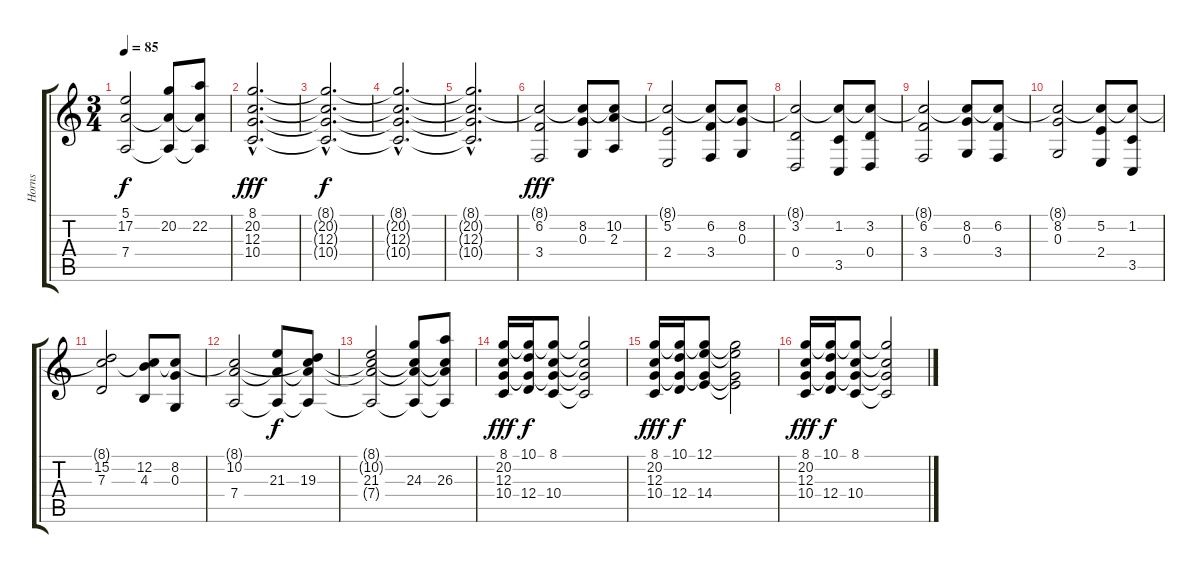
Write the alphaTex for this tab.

\track ("Horns" "Horns") {instrument lead1square}
\staff {score tabs}
\tuning (E4 B3 G3 D3 A2 C2) {hide}
\ts (3 4)
\tempo 85
\clef g2
\ks c
(5.1{t} 17.2 7.4{t}).2{dy f} (5.1{t} 20.2 7.4{t}).8 (5.1{t} 22.2 7.4{t}).8 |
(8.1{hac} 20.2{hac} 12.3{hac} 10.4{hac}).2{d dy fff} |
(8.1{hac t} 20.2{hac t} 12.3{hac t} 10.4{hac t}).2{d dy f} |
(8.1{hac t} 20.2{hac t} 12.3{hac t} 10.4{hac t}).2{d} |
(8.1{hac t} 20.2{hac t} 12.3{hac t} 10.4{hac t}).2{d} |
(8.1{t} 6.2 3.4).2{dy fff} (8.1{t} 8.2 0.3).8 (8.1{t} 10.2 2.3).8 |
(8.1{t} 5.2 2.4).2 (8.1{t} 6.2 3.4).8 (8.1{t} 8.2 0.3).8 |
(8.1{t} 3.2 0.4).2 (8.1{t} 1.2 3.5).8 (8.1{t} 3.2 0.4).8 |
(8.1{t} 6.2 3.4).2 (8.1{t} 8.2 0.3).8 (8.1{t} 6.2 3.4).8 |
(8.1{t} 8.2 0.3).2 (8.1{t} 5.2 2.4).8 (8.1{t} 1.2 3.5).8 |
(8.1{t} 15.2 7.3).2 (8.1{t} 12.2 4.3).8 (8.1{t} 8.2 0.3).8 |
(8.1{t} 10.2 7.4).2 (10.2{t} 21.3 7.4{t}).8{dy f} (8.1{t} 10.2{t} 19.3 7.4{t}).8 |
(8.1{t} 10.2{t} 21.3 7.4{t}).2 (8.1{t} 10.2{t} 24.3 7.4{t}).8 (8.1{t} 10.2{t} 26.3 7.4{t}).8 |
(8.1 20.2 12.3 10.4).16{dy fff} (10.1 20.2{t} 12.3{t} 12.4).16{dy f} (8.1 20.2{t} 12.3{t} 10.4).8 (8.1{t} 20.2{t} 12.3{t} 10.4{t}).2 |
(8.1 20.2 12.3 10.4).16{dy fff} (10.1 20.2{t} 12.3{t} 12.4).16{dy f} (12.1 20.2{t} 12.3{t} 14.4).8 (12.1{t} 20.2{t} 12.3{t} 14.4{t}).2 |
(8.1 20.2 12.3 10.4).16{dy fff} (10.1 20.2{t} 12.3{t} 12.4).16{dy f} (8.1 20.2{t} 12.3{t} 10.4).8 (8.1{t} 20.2{t} 12.3{t} 10.4{t}).2
